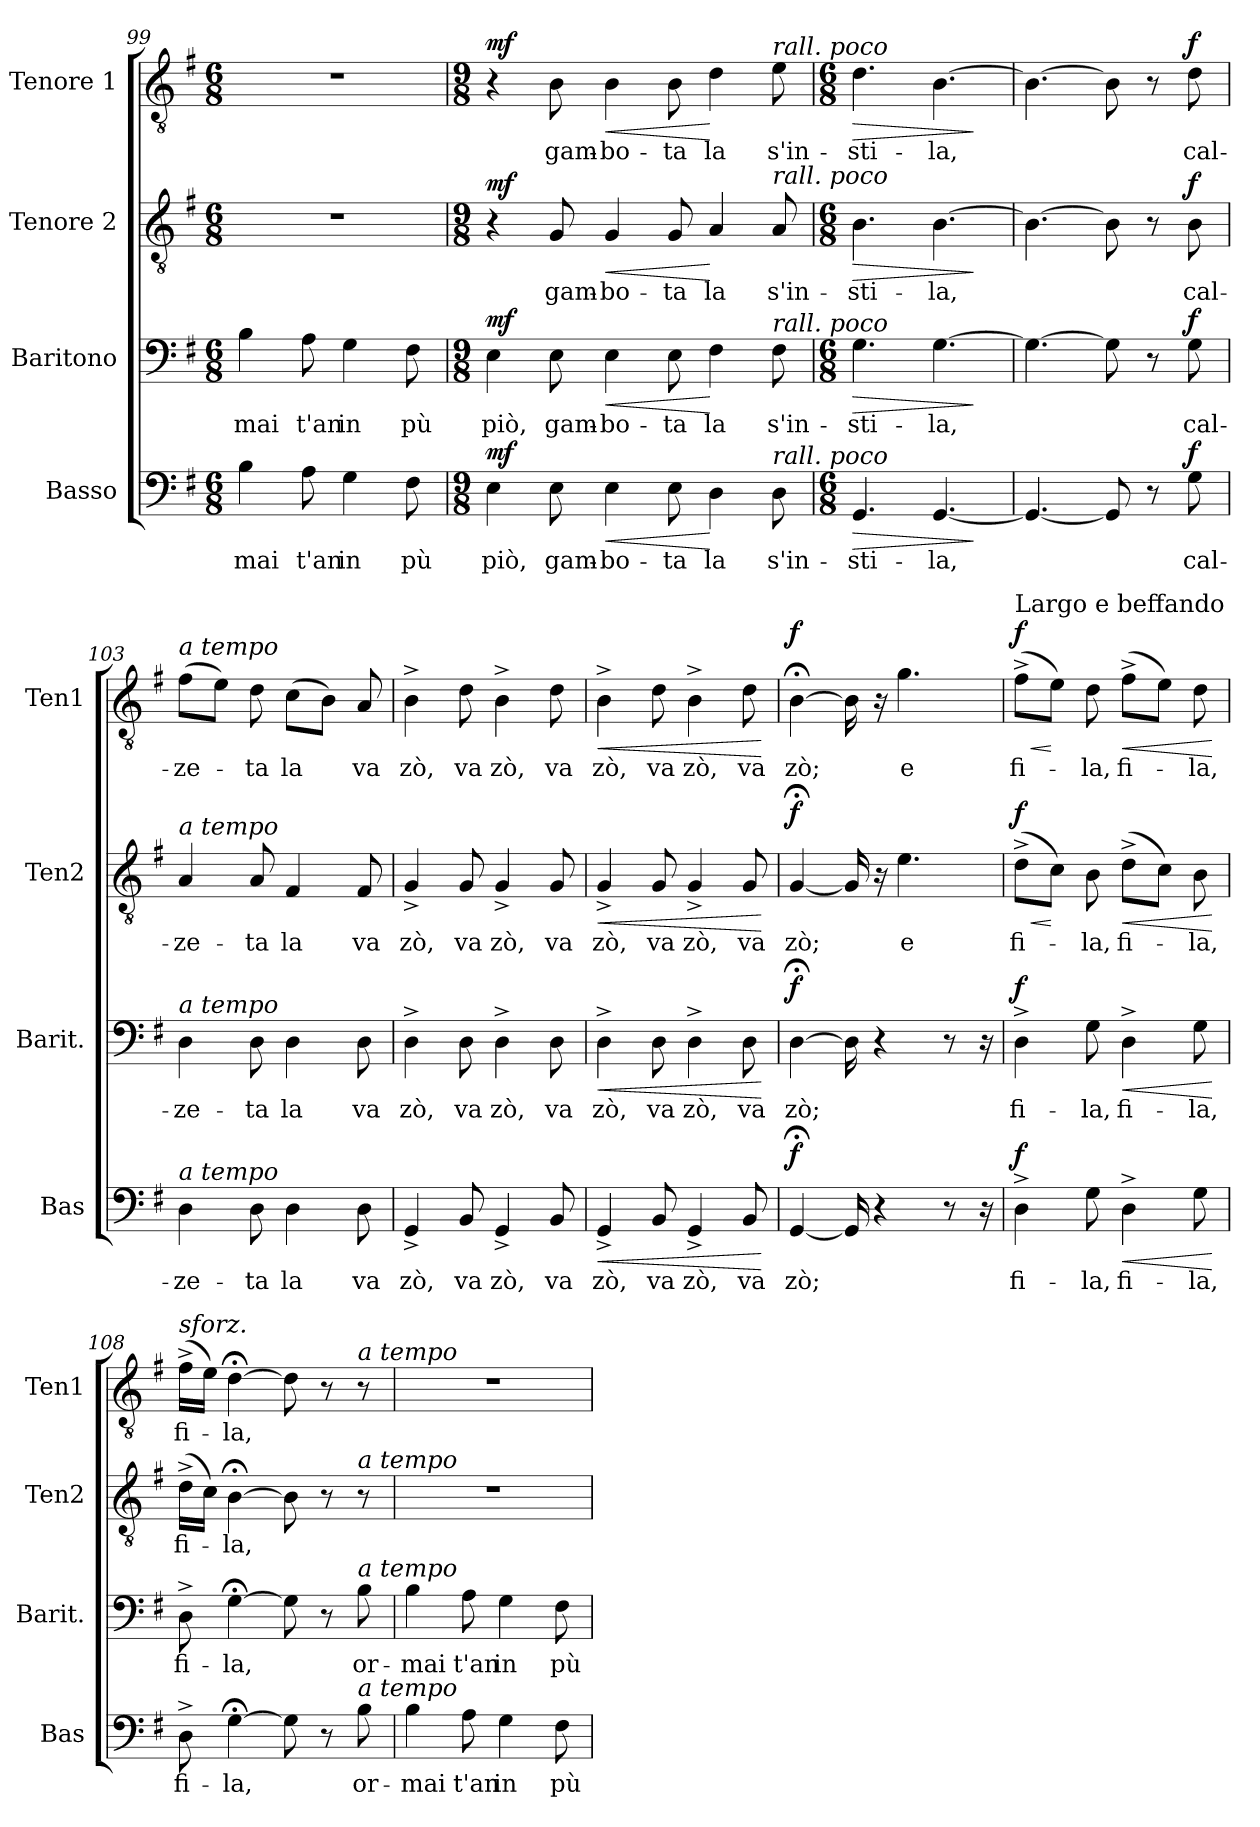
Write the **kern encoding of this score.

**kern	**text	**dynam	**kern	**text	**dynam	**kern	**text	**dynam	**kern	**text	**dynam
*part4	*part4	*part4	*part3	*part3	*part3	*part2	*part2	*part2	*part1	*part1	*part1
*staff4	*staff4	*staff4	*staff3	*staff3	*staff3	*staff2	*staff2	*staff2	*staff1	*staff1	*staff1
*I"Basso	*	*	*I"Baritono	*	*	*I"Tenore 2	*	*	*I"Tenore 1	*	*
*I'Bas	*	*	*I'Barit.	*	*	*I'Ten2	*	*	*I'Ten1	*	*
*clefF4	*	*	*clefF4	*	*	*clefGv2	*	*	*clefGv2	*	*
*k[f#]	*	*	*k[f#]	*	*	*k[f#]	*	*	*k[f#]	*	*
*M6/8	*	*	*M6/8	*	*	*M6/8	*	*	*M6/8	*	*
=99	=99	=99	=99	=99	=99	=99	=99	=99	=99	=99	=99
!	!LO:LY:b	!	!	!LO:LY:b	!	!	!	!	!	!	!
4B\	-mai	.	4B\	-mai	.	2.r	.	.	2.r	.	.
!	!LO:LY:b	!	!	!LO:LY:b	!	!	!	!	!	!	!
8A\	t'an	.	8A\	t'an	.	.	.	.	.	.	.
!	!LO:LY:b	!	!	!LO:LY:b	!	!	!	!	!	!	!
4G\	in	.	4G\	in	.	.	.	.	.	.	.
!	!LO:LY:b	!	!	!LO:LY:b	!	!	!	!	!	!	!
8F#\	pù	.	8F#\	pù	.	.	.	.	.	.	.
!!LO:LB:g=z
=100	=100	=100	=100	=100	=100	=100	=100	=100	=100	=100	=100
*M9/8	*	*	*M9/8	*	*	*M9/8	*	*	*M9/8	*	*
!	!LO:LY:b	!LO:DY:a	!	!LO:LY:b	!LO:DY:a	!	!	!LO:DY:a	!	!	!LO:DY:a
4E\	piò,	mf	4E\	piò,	mf	4r	.	mf	4r	.	mf
!	!LO:LY:b	!	!	!LO:LY:b	!	!	!LO:LY:b	!	!	!LO:LY:b	!
8E\	gam-	.	8E\	gam-	.	8G/	gam-	.	8B\	gam-	.
!	!LO:LY:b	!LO:HP:b	!	!LO:LY:b	!LO:HP:b	!	!LO:LY:b	!LO:HP:b	!	!LO:LY:b	!LO:HP:b
4E\	-bo-	<	4E\	-bo-	<	4G/	-bo-	<	4B\	-bo-	<
!	!LO:LY:b	!	!	!LO:LY:b	!	!	!LO:LY:b	!	!	!LO:LY:b	!
8E\	-ta	.	8E\	-ta	.	8G/	-ta	.	8B\	-ta	.
!	!LO:LY:b	!	!	!LO:LY:b	!	!	!LO:LY:b	!	!	!LO:LY:b	!
4D\	la	[	4F#\	la	[	4A/	la	[	4d\	la	[
!	!	!	!	!	!	!	!	!	!LO:TX:a:i:t=rall. poco	!	!
!	!	!	!	!	!	!LO:TX:a:i:t=rall. poco	!	!	!	!	!
!	!	!	!LO:TX:a:i:t=rall. poco	!	!	!	!	!	!	!	!
!LO:TX:a:i:t=rall. poco	!	!	!	!	!	!	!	!	!	!	!
!	!LO:LY:b	!	!	!LO:LY:b	!	!	!LO:LY:b	!	!	!LO:LY:b	!
8D\	s'in-	.	8F#\	s'in-	.	8A/	s'in-	.	8e\	s'in-	.
=101	=101	=101	=101	=101	=101	=101	=101	=101	=101	=101	=101
*M6/8	*	*	*M6/8	*	*	*M6/8	*	*	*M6/8	*	*
!	!LO:LY:b	!LO:HP:b	!	!LO:LY:b	!LO:HP:b	!	!LO:LY:b	!LO:HP:b	!	!LO:LY:b	!LO:HP:b
4.GG/	-sti-	>	4.G\	-sti-	>	4.B\	-sti-	>	4.d\	-sti-	>
!	!LO:LY:b	!	!	!LO:LY:b	!	!	!LO:LY:b	!	!	!LO:LY:b	!
[4.GG/	-la,	.	[4.G\	-la,	.	[4.B\	-la,	.	[4.B\	-la,	.
.	.	]	.	.	]	.	.	]	.	.	]
=102	=102	=102	=102	=102	=102	=102	=102	=102	=102	=102	=102
4.GG/_	.	.	4.G\_	.	.	4.B\_	.	.	4.B\_	.	.
8GG/]	.	.	8G\]	.	.	8B\]	.	.	8B\]	.	.
8r	.	.	8r	.	.	8r	.	.	8r	.	.
!	!LO:LY:b	!LO:DY:a	!	!LO:LY:b	!LO:DY:a	!	!LO:LY:b	!LO:DY:a	!	!LO:LY:b	!LO:DY:a
8G\	cal-	f	8G\	cal-	f	8B\	cal-	f	8d\	cal-	f
=103	=103	=103	=103	=103	=103	=103	=103	=103	=103	=103	=103
!	!	!	!	!	!	!	!	!	!LO:TX:a:i:t=a tempo	!	!
!	!	!	!	!	!	!LO:TX:a:i:t=a tempo	!	!	!	!	!
!	!	!	!LO:TX:a:i:t=a tempo	!	!	!	!	!	!	!	!
!LO:TX:a:i:t=a tempo	!	!	!	!	!	!	!	!	!	!	!
!	!LO:LY:b	!	!	!LO:LY:b	!	!	!LO:LY:b	!	!	!LO:LY:b	!
4D\	-ze-	.	4D\	-ze-	.	4A/	-ze-	.	(>8f#\L	-ze-	.
.	.	.	.	.	.	.	.	.	8e\J)	.	.
!	!LO:LY:b	!	!	!LO:LY:b	!	!	!LO:LY:b	!	!	!LO:LY:b	!
8D\	-ta	.	8D\	-ta	.	8A/	-ta	.	8d\	-ta	.
!	!LO:LY:b	!	!	!LO:LY:b	!	!	!LO:LY:b	!	!	!LO:LY:b	!
4D\	la	.	4D\	la	.	4F#/	la	.	(>8c\L	la	.
.	.	.	.	.	.	.	.	.	8B\J)	.	.
!	!LO:LY:b	!	!	!LO:LY:b	!	!	!LO:LY:b	!	!	!LO:LY:b	!
8D\	va	.	8D\	va	.	8F#/	va	.	8A/	va	.
=104	=104	=104	=104	=104	=104	=104	=104	=104	=104	=104	=104
!	!LO:LY:b	!	!	!LO:LY:b	!	!	!LO:LY:b	!	!	!LO:LY:b	!
4GG^/	zò,	.	4D^\	zò,	.	4G^/	zò,	.	4B^\	zò,	.
!	!LO:LY:b	!	!	!LO:LY:b	!	!	!LO:LY:b	!	!	!LO:LY:b	!
8BB/	va	.	8D\	va	.	8G/	va	.	8d\	va	.
!	!LO:LY:b	!	!	!LO:LY:b	!	!	!LO:LY:b	!	!	!LO:LY:b	!
4GG^/	zò,	.	4D^\	zò,	.	4G^/	zò,	.	4B^\	zò,	.
!	!LO:LY:b	!	!	!LO:LY:b	!	!	!LO:LY:b	!	!	!LO:LY:b	!
8BB/	va	.	8D\	va	.	8G/	va	.	8d\	va	.
=105	=105	=105	=105	=105	=105	=105	=105	=105	=105	=105	=105
!	!LO:LY:b	!LO:HP:b	!	!LO:LY:b	!LO:HP:b	!	!LO:LY:b	!LO:HP:b	!	!LO:LY:b	!LO:HP:b
4GG^/	zò,	<	4D^\	zò,	<	4G^/	zò,	<	4B^\	zò,	<
!	!LO:LY:b	!	!	!LO:LY:b	!	!	!LO:LY:b	!	!	!LO:LY:b	!
8BB/	va	.	8D\	va	.	8G/	va	.	8d\	va	.
!	!LO:LY:b	!	!	!LO:LY:b	!	!	!LO:LY:b	!	!	!LO:LY:b	!
4GG^/	zò,	.	4D^\	zò,	.	4G^/	zò,	.	4B^\	zò,	.
!	!LO:LY:b	!	!	!LO:LY:b	!	!	!LO:LY:b	!	!	!LO:LY:b	!
8BB/	va	.	8D\	va	.	8G/	va	.	8d\	va	.
.	.	[	.	.	[	.	.	[	.	.	[
!!LO:PB:g=z
=106	=106	=106	=106	=106	=106	=106	=106	=106	=106	=106	=106
!	!LO:LY:b	!LO:DY:a	!	!LO:LY:b	!LO:DY:a	!	!LO:LY:b	!LO:DY:a	!	!LO:LY:b	!LO:DY:a
[4GG;</	zò;	f	[4D;<\	zò;	f	[4G;</	zò;	f	[4B;<\	zò;	f
16GG/]	.	.	16D\]	.	.	16G/]	.	.	16B\]	.	.
4r	.	.	4r	.	.	16r	.	.	16r	.	.
!	!	!	!	!	!	!	!LO:LY:b	!	!	!LO:LY:b	!
.	.	.	.	.	.	4.e\	e	.	4.g\	e	.
8r	.	.	8r	.	.	.	.	.	.	.	.
16r	.	.	16r	.	.	.	.	.	.	.	.
=107	=107	=107	=107	=107	=107	=107	=107	=107	=107	=107	=107
!	!	!	!	!	!	!	!	!	!LO:TX:a:t=Largo e beffando	!	!
!	!LO:LY:b	!LO:DY:a	!	!LO:LY:b	!LO:DY:a	!	!LO:LY:b	!LO:HP:b	!	!LO:LY:b	!LO:HP:b
!	!	!	!	!	!	!	!	!LO:DY:n=1:a	!	!	!LO:DY:n=1:a
4D^\	fi-	f	4D^\	fi-	f	(>8d^\L	fi-	< f	(>8f#^\L	fi-	< f
.	.	.	.	.	.	8c\J)	.	[	8e\J)	.	[
!	!LO:LY:b	!	!	!LO:LY:b	!	!	!LO:LY:b	!	!	!LO:LY:b	!
8G\	-la,	.	8G\	-la,	.	8B\	-la,	.	8d\	-la,	.
!	!LO:LY:b	!LO:HP:b	!	!LO:LY:b	!LO:HP:b	!	!LO:LY:b	!LO:HP:b	!	!LO:LY:b	!LO:HP:b
4D^\	fi-	<	4D^\	fi-	<	(>8d^\L	fi-	<	(>8f#^\L	fi-	<
.	.	.	.	.	.	8c\J)	.	.	8e\J)	.	.
!	!LO:LY:b	!	!	!LO:LY:b	!	!	!LO:LY:b	!	!	!LO:LY:b	!
8G\	-la,	.	8G\	-la,	.	8B\	-la,	.	8d\	-la,	.
.	.	[	.	.	[	.	.	[	.	.	[
=108	=108	=108	=108	=108	=108	=108	=108	=108	=108	=108	=108
!	!	!	!	!	!	!	!	!	!LO:TX:a:i:t=sforz.	!	!
!	!LO:LY:b	!	!	!LO:LY:b	!	!	!LO:LY:b	!	!	!LO:LY:b	!
8D^\	fi-	.	8D^\	fi-	.	(>16d^\LL	fi-	.	(>16f#^\LL	fi-	.
.	.	.	.	.	.	16c\JJ)	.	.	16e\JJ)	.	.
!	!LO:LY:b	!	!	!LO:LY:b	!	!	!LO:LY:b	!	!	!LO:LY:b	!
[4G;<\	-la,	.	[4G;<\	-la,	.	[4B;<\	-la,	.	[4d;<\	-la,	.
8G\]	.	.	8G\]	.	.	8B\]	.	.	8d\]	.	.
8r	.	.	8r	.	.	8r	.	.	8r	.	.
!	!	!	!	!	!	!	!	!	!LO:TX:a:i:t=a tempo	!	!
!	!	!	!	!	!	!LO:TX:a:i:t=a tempo	!	!	!	!	!
!	!	!	!LO:TX:a:i:t=a tempo	!	!	!	!	!	!	!	!
!LO:TX:a:i:t=a tempo	!	!	!	!	!	!	!	!	!	!	!
!	!LO:LY:b	!	!	!LO:LY:b	!	!	!	!	!	!	!
8B\	or-	.	8B\	or-	.	8r	.	.	8r	.	.
=109	=109	=109	=109	=109	=109	=109	=109	=109	=109	=109	=109
!	!LO:LY:b	!	!	!LO:LY:b	!	!	!	!	!	!	!
4B\	-mai	.	4B\	-mai	.	2.r	.	.	2.r	.	.
!	!LO:LY:b	!	!	!LO:LY:b	!	!	!	!	!	!	!
8A\	t'an	.	8A\	t'an	.	.	.	.	.	.	.
!	!LO:LY:b	!	!	!LO:LY:b	!	!	!	!	!	!	!
4G\	in	.	4G\	in	.	.	.	.	.	.	.
!	!LO:LY:b	!	!	!LO:LY:b	!	!	!	!	!	!	!
8F#\	pù	.	8F#\	pù	.	.	.	.	.	.	.
=	=	=	=	=	=	=	=	=	=	=	=
*-	*-	*-	*-	*-	*-	*-	*-	*-	*-	*-	*-
